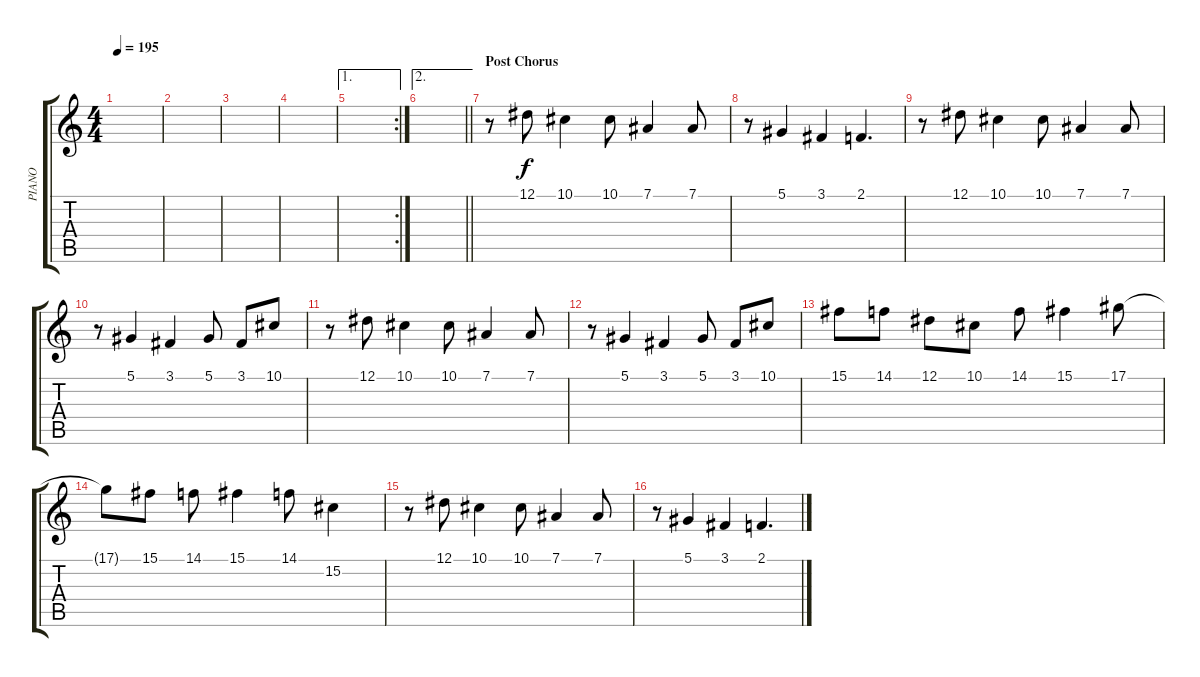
\track ("PIANO" "PIANO") {instrument acousticgrandpiano}
\staff {score tabs}
\tuning (Eb4 Bb3 Gb3 Db3 Ab2 Eb2) {hide}
\ts (4 4)
\tempo 195
\clef g2
\ks c
|
|
|
|
\ae 1
\rc 2
|
\ae 2
\barLineRight lightlight
|
\section ("" "Post Chorus")
r.8 12.1.8 10.1.4 10.1.8 7.1.4 7.1.8 |
r.8 5.1.4 3.1.4 2.1.4{d} |
r.8 12.1.8 10.1.4 10.1.8 7.1.4 7.1.8 |
r.8 5.1.4 3.1.4 5.1.8 3.1.8 10.1.8 |
r.8 12.1.8 10.1.4 10.1.8 7.1.4 7.1.8 |
r.8 5.1.4 3.1.4 5.1.8 3.1.8 10.1.8 |
15.1.8 14.1.8 12.1.8 10.1.8 14.1.8 15.1.4 17.1.8 |
17.1{t}.8 15.1.8 14.1.8 15.1.4 14.1.8 15.2.4 |
r.8 12.1.8 10.1.4 10.1.8 7.1.4 7.1.8 |
r.8 5.1.4 3.1.4 2.1.4{d}
